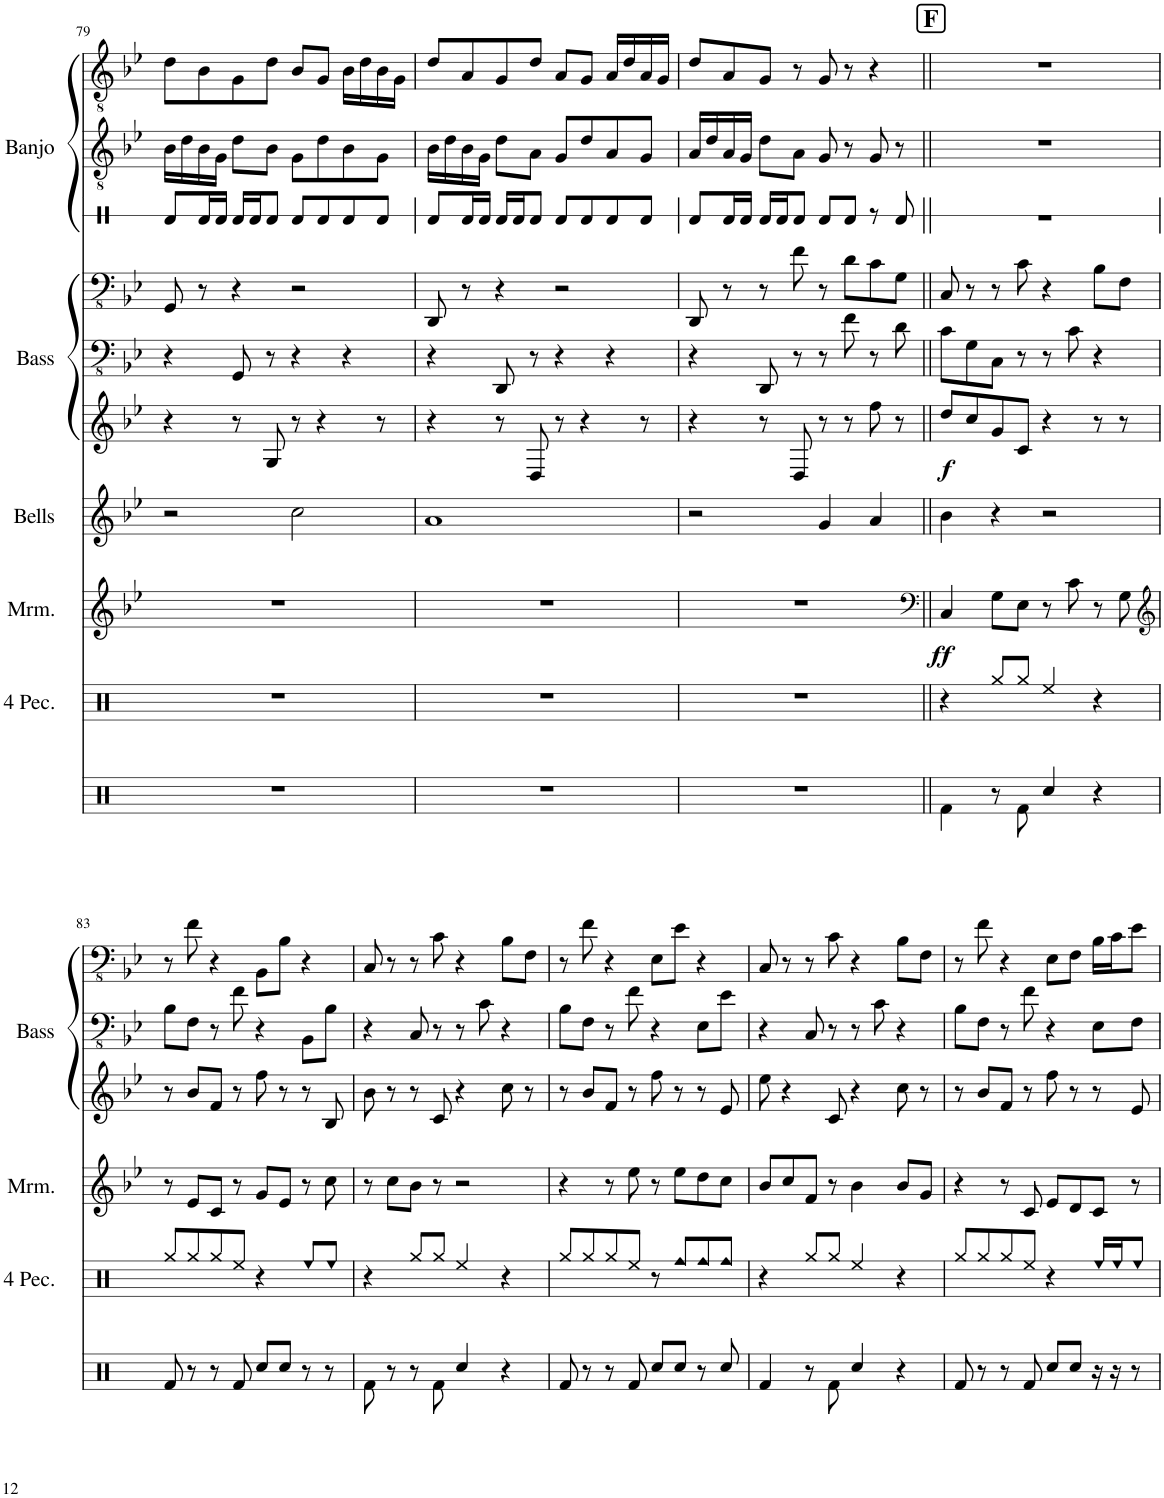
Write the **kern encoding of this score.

**kern	**dynam	**kern	**kern	**dynam	**kern	**kern	**kern	**kern
*part7	*part7	*part6	*part5	*part5	*part4	*part3	*part2	*part1
*staff7	*staff7	*staff6	*staff5	*staff5	*staff4	*staff3	*staff2	*staff1
*I"Marimba	*	*I"Tubular Bells	*I"Pitched Bongos	*	*I"Guitar 2	*I"Guitar 1	*I"Banjo 2	*I"Banjo 1
*I'Mrm.	*	*I'Bells	*	*	*	*	*I'Banjo	*
!!LO:PB:g=z
*clefG2	*	*clefG2	*clefG2	*	*clefFv4	*clefFv4	*clefGv2	*clefGv2
*k[b-e-]	*	*k[b-e-]	*k[b-e-]	*	*k[b-e-]	*k[b-e-]	*k[b-e-]	*k[b-e-]
*M4/4	*	*M4/4	*M4/4	*	*M4/4	*M4/4	*M4/4	*M4/4
=79	=79	=79	=79	=79	=79	=79	=79	=79
1r	.	2r	4r	.	4r	8GGG/	16B-\LL	8d\L
.	.	.	.	.	.	.	16d\	.
.	.	.	.	.	.	8r	16B-\	8B-\
.	.	.	.	.	.	.	16G\JJ	.
.	.	.	8r	.	8GGG/	4r	8d\L	8G\
.	.	.	8G/	.	8r	.	8B-\J	8d\J
.	.	2cc\	8r	.	4r	2r	8G\L	8B-/L
.	.	.	4r	.	.	.	8d\	8G/J
.	.	.	.	.	4r	.	8B-\	16B-\LL
.	.	.	.	.	.	.	.	16d\
.	.	.	8r	.	.	.	8G\J	16B-\
.	.	.	.	.	.	.	.	16G\JJ
=80	=80	=80	=80	=80	=80	=80	=80	=80
1r	.	1a	4r	.	4r	8DDD/	16B-\LL	8d/L
.	.	.	.	.	.	.	16d\	.
.	.	.	.	.	.	8r	16B-\	8A/
.	.	.	.	.	.	.	16G\JJ	.
.	.	.	8r	.	8DDD/	4r	8d\L	8G/
.	.	.	8D/	.	8r	.	8A\J	8d/J
.	.	.	8r	.	4r	2r	8G/L	8A/L
.	.	.	4r	.	.	.	8d/	8G/J
.	.	.	.	.	4r	.	8A/	16A/LL
.	.	.	.	.	.	.	.	16d/
.	.	.	8r	.	.	.	8G/J	16A/
.	.	.	.	.	.	.	.	16G/JJ
=81	=81	=81	=81	=81	=81	=81	=81	=81
1r	.	2r	4r	.	4r	8DDD/	16A/LL	8d/L
.	.	.	.	.	.	.	16d/	.
.	.	.	.	.	.	8r	16A/	8A/
.	.	.	.	.	.	.	16G/JJ	.
.	.	.	8r	.	8DDD/	8r	8d\L	8G/J
.	.	.	8D/	.	8r	8F\	8A\J	8r
.	.	4g/	8r	.	8r	8r	8G/	8G/
.	.	.	8r	.	8F\	8D\L	8r	8r
.	.	4a/	8ff\	.	8r	8C\	8G/	4r
.	.	.	8r	.	8D\	8GG\J	8r	.
!!LO:REH:place=s1:a:B:cj:fs=14:t=F
=82||	=82||	=82||	=82||	=82||	=82||	=82||	=82||	=82||
*clefF4	*	*	*	*	*	*	*	*
!	!LO:DY:b	!	!	!LO:DY:b	!	!	!	!
4C/	ff	4b-\	8dd/L	f	8C\L	8CC/	1r	1r
.	.	.	8cc/	.	8GG\	8r	.	.
8G\L	.	4r	8g/	.	8CC\J	8r	.	.
8E-\J	.	.	8c/J	.	8r	8C\	.	.
8r	.	2r	4r	.	8r	4r	.	.
8c\	.	.	.	.	8C\	.	.	.
8r	.	.	8r	.	4r	8BB-\L	.	.
8G\	.	.	8r	.	.	8FF\J	.	.
!!LO:LB:g=z
=83	=83	=83	=83	=83	=83	=83	=83	=83
*clefG2	*	*	*	*	*	*	*	*
8r	.	1r	8r	.	8BB-\L	8r	1r	1r
8e-/L	.	.	8b-/L	.	8FF\J	8F\	.	.
8c/J	.	.	8f/J	.	8r	4r	.	.
8r	.	.	8r	.	8F\	.	.	.
8g/L	.	.	8ff\	.	4r	8BBB-\L	.	.
8e-/J	.	.	8r	.	.	8BB-\J	.	.
8r	.	.	8r	.	8BBB-\L	4r	.	.
8cc\	.	.	8B-/	.	8BB-\J	.	.	.
=84	=84	=84	=84	=84	=84	=84	=84	=84
8r	.	1r	8b-\	.	4r	8CC/	1r	1r
8cc\L	.	.	8r	.	.	8r	.	.
8b-\J	.	.	8r	.	8CC/	8r	.	.
8r	.	.	8c/	.	8r	8C\	.	.
2r	.	.	4r	.	8r	4r	.	.
.	.	.	.	.	8C\	.	.	.
.	.	.	8cc\	.	4r	8BB-\L	.	.
.	.	.	8r	.	.	8FF\J	.	.
=85	=85	=85	=85	=85	=85	=85	=85	=85
4r	.	1r	8r	.	8BB-\L	8r	1r	1r
.	.	.	8b-/L	.	8FF\J	8F\	.	.
8r	.	.	8f/J	.	8r	4r	.	.
8ee-\	.	.	8r	.	8F\	.	.	.
8r	.	.	8ff\	.	4r	8EE-\L	.	.
8ee-\L	.	.	8r	.	.	8E-\J	.	.
8dd\	.	.	8r	.	8EE-\L	4r	.	.
8cc\J	.	.	8e-/	.	8E-\J	.	.	.
=86	=86	=86	=86	=86	=86	=86	=86	=86
8b-/L	.	1r	8ee-\	.	4r	8CC/	1r	1r
8cc/	.	.	4r	.	.	8r	.	.
8f/J	.	.	.	.	8CC/	8r	.	.
8r	.	.	8c/	.	8r	8C\	.	.
4b-\	.	.	4r	.	8r	4r	.	.
.	.	.	.	.	8C\	.	.	.
8b-/L	.	.	8cc\	.	4r	8BB-\L	.	.
8g/J	.	.	8r	.	.	8FF\J	.	.
=87	=87	=87	=87	=87	=87	=87	=87	=87
4r	.	1r	8r	.	8BB-\L	8r	1r	1r
.	.	.	8b-/L	.	8FF\J	8F\	.	.
8r	.	.	8f/J	.	8r	4r	.	.
8c/	.	.	8r	.	8F\	.	.	.
8e-/L	.	.	8ff\	.	4r	8EE-\L	.	.
8d/	.	.	8r	.	.	8FF\J	.	.
8c/J	.	.	8r	.	8EE-\L	16BB-\LL	.	.
.	.	.	.	.	.	16C\J	.	.
8r	.	.	8e-/	.	8FF\J	8E-\J	.	.
=	=	=	=	=	=	=	=	=
*-	*-	*-	*-	*-	*-	*-	*-	*-
